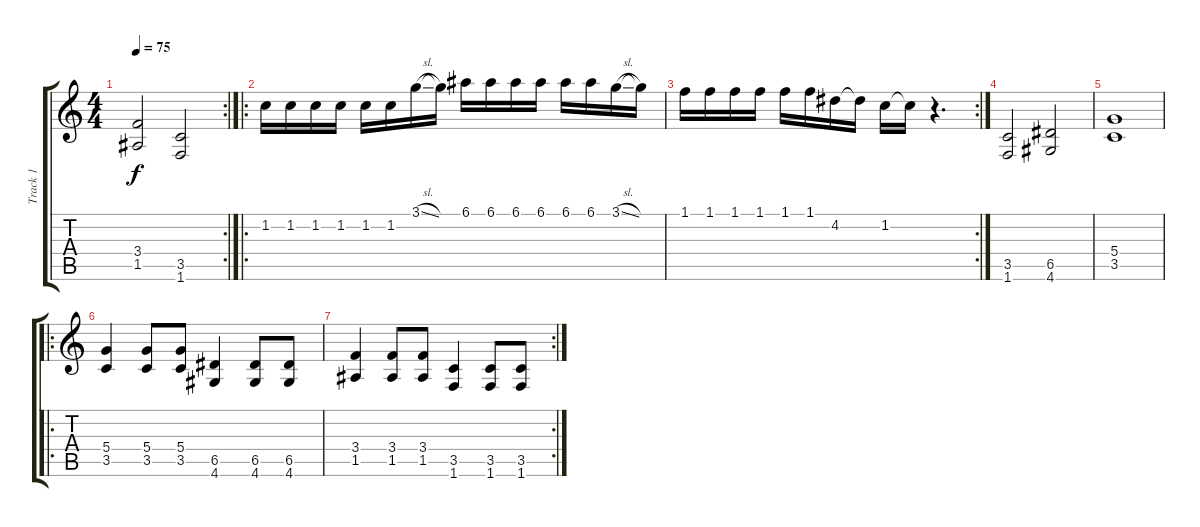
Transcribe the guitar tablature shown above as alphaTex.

\track ("Track 1" "Track 1") {instrument overdrivenguitar}
\staff {score tabs}
\tuning (E4 B3 G3 D3 A2 E2) {hide}
\rc 2
\ts (4 4)
\tempo 75
\clef g2
\ks c
(3.4 1.5).2{dy f} (3.5 1.6).2 |
\ro
1.2.16 1.2.16 1.2.16 1.2.16 1.2.16 1.2.16 3.1{sl}.16 3.1{t}.16 6.1.16 6.1.16 6.1.16 6.1.16 6.1.16 6.1.16 3.1{sl}.16 3.1{t}.16 |
\rc 2
1.1.16 1.1.16 1.1.16 1.1.16 1.1.16 1.1.16 4.2.16 4.2{t}.16 1.2.16 1.2{t}.16 r.4{d} |
(3.5 1.6).2 (6.5 4.6).2 |
(5.4 3.5).1 |
\ro
(5.4 3.5).4 (5.4 3.5).8 (5.4 3.5).8 (6.5 4.6).4 (6.5 4.6).8 (6.5 4.6).8 |
\rc 2
(3.4 1.5).4 (3.4 1.5).8 (3.4 1.5).8 (3.5 1.6).4 (3.5 1.6).8 (3.5 1.6).8
